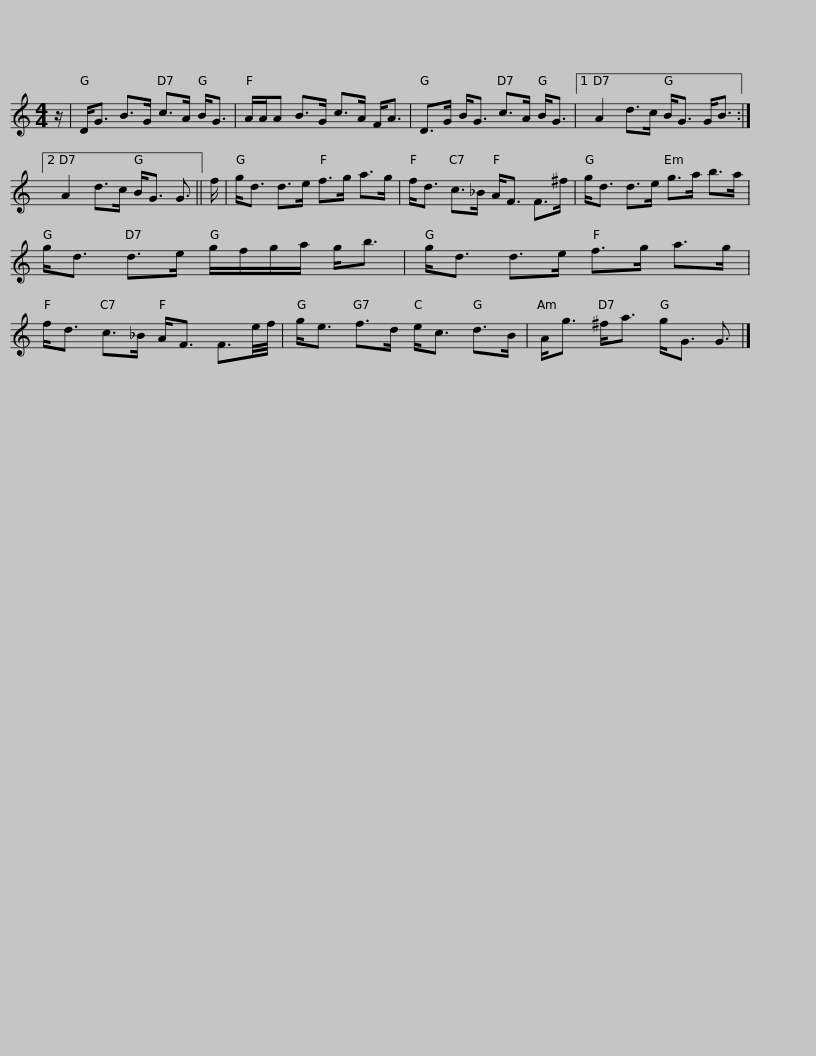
X:1
L:1/8
M:4/4
I:linebreak $
K:C
V:1 treble
V:1
 z/ | D<G B>G c>A B<G | A/A/A B>G c>A F<A | D>G B<G c>A B<G |1 A2 d>c B<G G<B :|2$ %5
 A2 d>c B<G G3/2 || f/ | g<d d>e f>g a>g | f<d c>_B A<F F>^f | g<d d>e g>a b>a |$ %10
 g<d d>e g/f/g/a/ g<b | g<d d>e f>g a>g | f<d c>_B A<F F3/2e/4f/4 | g<e f>d e<c d>B |$ A<g ^f<a g<G G3/2 |] %15
